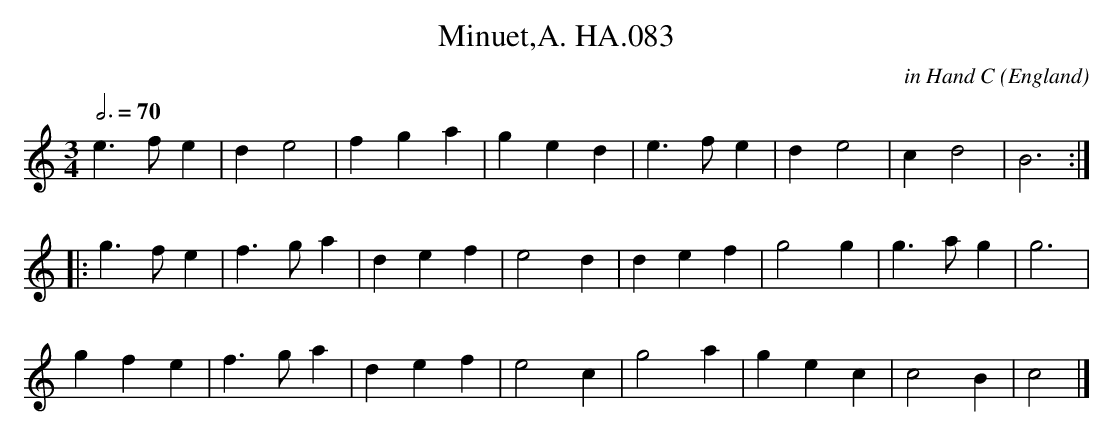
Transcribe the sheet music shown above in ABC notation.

X:1
T:Minuet,A. HA.083
C:in Hand C
L:1/4
M:3/4
O:England
Q:3/4=70
K:C
e>fe|de2|fga|ged|\
e>fe|de2|cd2|B3:|!
|:g>fe|f>ga|def|e2d|\
def|g2g|g>ag|g3|!
gfe|f>ga|def|e2c|\
g2a|gec|c2B|c2|]
